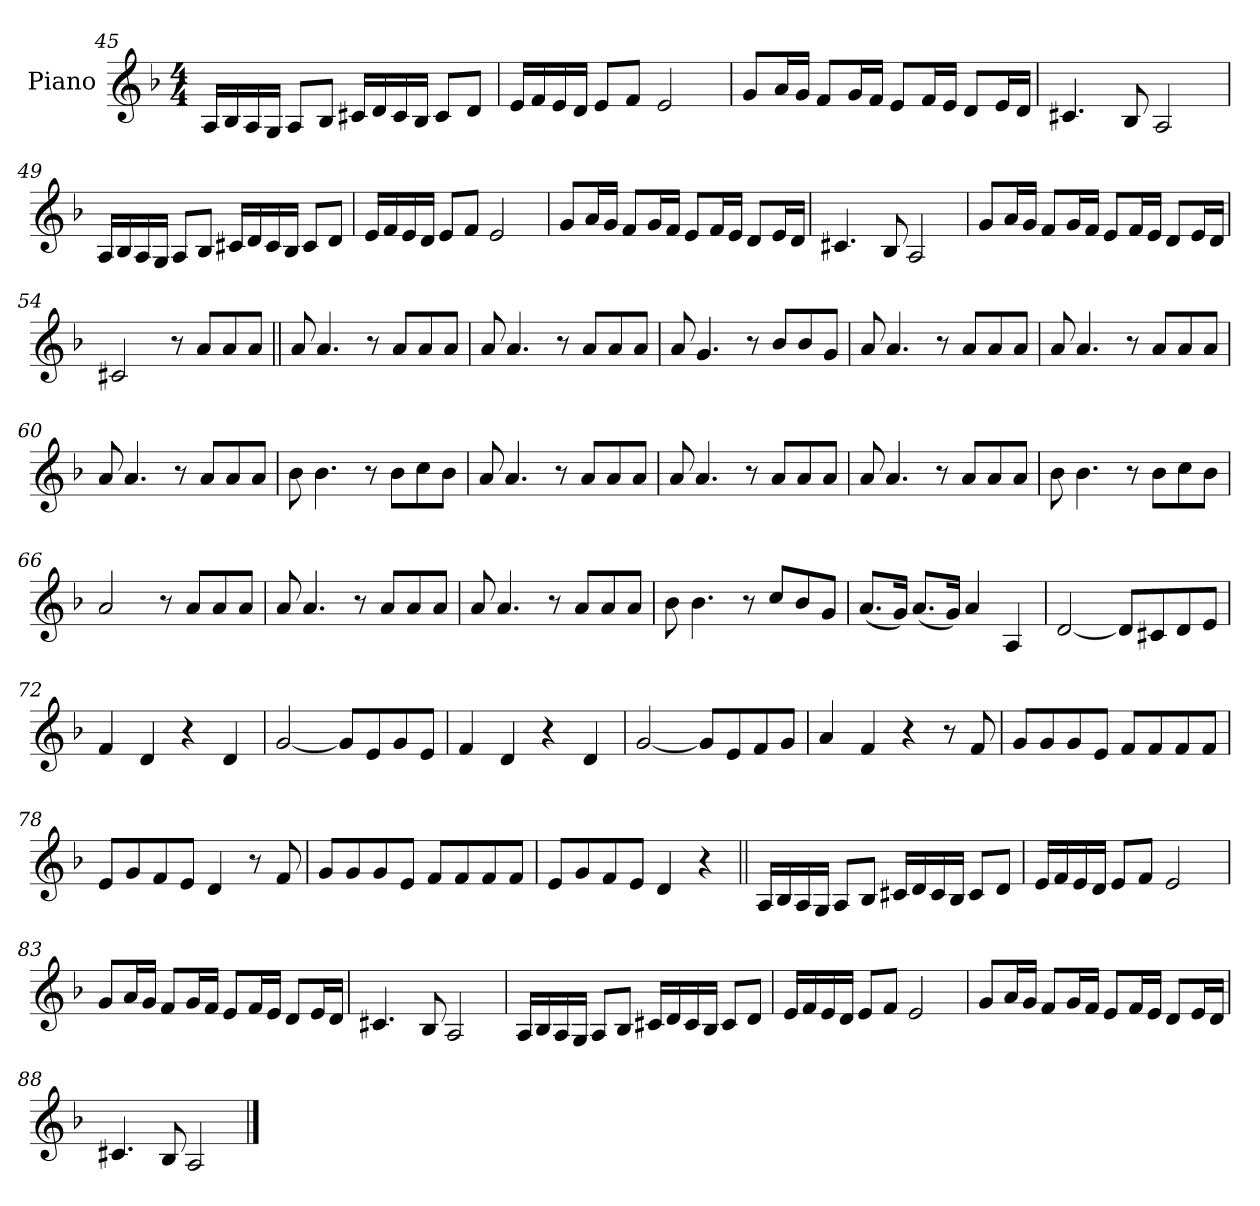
**kern
*part1
*staff1
*I"Piano
*I'Pno.
*clefG2
*k[b-]
*M4/4
=45
16A!LL
16B-!
16A!
16G!JJ
8A!L
8B-!J
16c#X!LL
16d!
16c#!
16B-!JJ
8c#!L
8d!J
=46
16e!LL
16f!
16e!
16d!JJ
8e!L
8f!J
2e!
=47
8g!L
16a!L
16g!JJ
8f!L
16g!L
16f!JJ
8e!L
16f!L
16e!JJ
8d!L
16e!L
16d!JJ
=48
4.c#X!
8B-!
2A!
=49
16A!LL
16B-!
16A!
16G!JJ
8A!L
8B-!J
16c#X!LL
16d!
16c#!
16B-!JJ
8c#!L
8d!J
=50
16e!LL
16f!
16e!
16d!JJ
8e!L
8f!J
2e!
=51
8g!L
16a!L
16g!JJ
8f!L
16g!L
16f!JJ
8e!L
16f!L
16e!JJ
8d!L
16e!L
16d!JJ
=52
4.c#X!
8B-!
2A!
=53
8g!L
16a!L
16g!JJ
8f!L
16g!L
16f!JJ
8e!L
16f!L
16e!JJ
8d!L
16e!L
16d!JJ
=54
2c#X!
8r
8aL
8a
8aJ
=55||
8a
4.a
8r
8aL
8a
8aJ
=56
8a
4.a
8r
8aL
8a
8aJ
=57
8a
4.g
8r
8b-L
8b-
8gJ
=58
8a
4.a
8r
8aL
8a
8aJ
=59
8a
4.a
8r
8aL
8a
8aJ
=60
8a
4.a
8r
8aL
8a
8aJ
=61
8b-
4.b-
8r
8b-L
8cc
8b-J
=62
8a
4.a
8r
8aL
8a
8aJ
=63
8a
4.a
8r
8aL
8a
8aJ
=64
8a
4.a
8r
8aL
8a
8aJ
=65
8b-
4.b-
8r
8b-L
8cc
8b-J
=66
2a
8r
8aL
8a
8aJ
=67
8a
4.a
8r
8aL
8a
8aJ
=68
8a
4.a
8r
8aL
8a
8aJ
=69
8b-
4.b-
8r
8ccL
8b-
8gJ
=70
(<8.aL
16gJk)
(<8.aL
16gJk)
4a
4A
=71
[2d
8dL]
8c#X
8d
8eJ
=72
4f
4d
4r
4d
=73
[2g
8gL]
8e
8g
8eJ
=74
4f
4d
4r
4d
=75
[2g
8gL]
8e
8f
8gJ
=76
4a
4f
4r
8r
8f
=77
8gL
8g
8g
8eJ
8fL
8f
8f
8fJ
=78
8eL
8g
8f
8eJ
4d
8r
8f
=79
8gL
8g
8g
8eJ
8fL
8f
8f
8fJ
=80
8eL
8g
8f
8eJ
4d
4r
=81||
16A!LL
16B-!
16A!
16G!JJ
8A!L
8B-!J
16c#X!LL
16d!
16c#!
16B-!JJ
8c#!L
8d!J
=82
16e!LL
16f!
16e!
16d!JJ
8e!L
8f!J
2e!
=83
8g!L
16a!L
16g!JJ
8f!L
16g!L
16f!JJ
8e!L
16f!L
16e!JJ
8d!L
16e!L
16d!JJ
=84
4.c#X!
8B-!
2A!
=85
16A!LL
16B-!
16A!
16G!JJ
8A!L
8B-!J
16c#X!LL
16d!
16c#!
16B-!JJ
8c#!L
8d!J
=86
16e!LL
16f!
16e!
16d!JJ
8e!L
8f!J
2e!
=87
8g!L
16a!L
16g!JJ
8f!L
16g!L
16f!JJ
8e!L
16f!L
16e!JJ
8d!L
16e!L
16d!JJ
=88
4.c#X!
8B-!
2A!
==
*-
